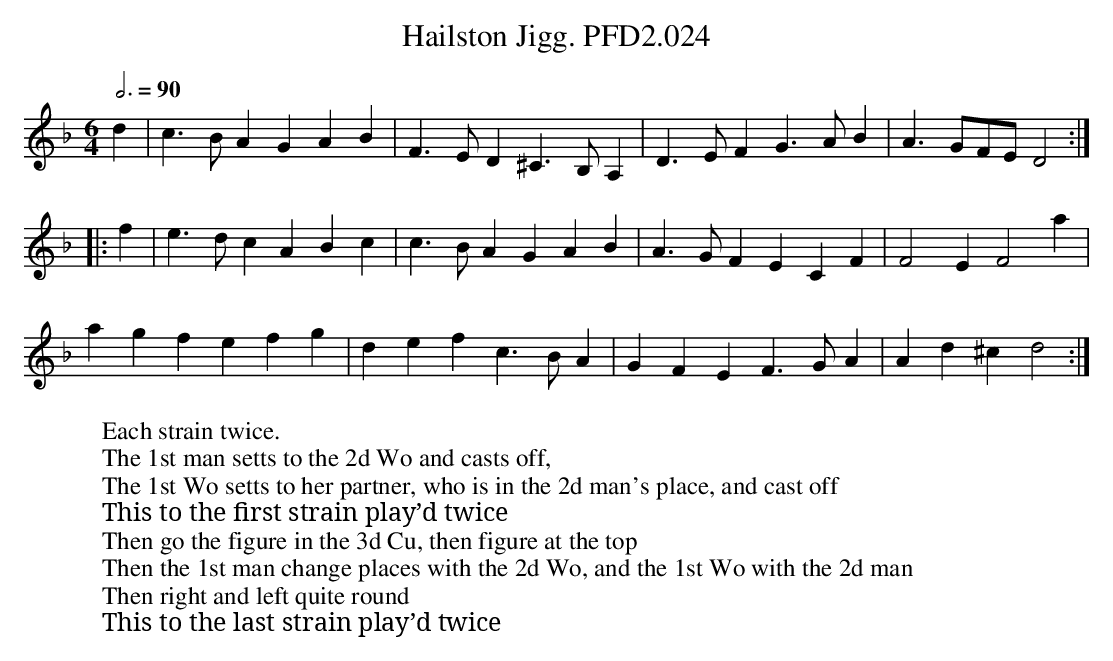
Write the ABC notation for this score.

X:1
T:Hailston Jigg. PFD2.024
M:6/4
L:1/4
Q:3/4=90
W:Each strain twice.
W:The 1st man setts to the 2d Wo and casts off,
W:The 1st Wo setts to her partner, who is in the 2d man's place, and cast off
W:This to the first strain play’d twice
W:Then go the figure in the 3d Cu, then figure at the top
W: Then the 1st man change places with the 2d Wo, and the 1st Wo with the 2d man
W:Then right and left quite round
W:This to the last strain play’d twice
K:Dm
d|c>BA GAB|F>ED ^C>B,A,|D>EF G>AB|A>GF/E/ D2:|
|:f|e>dc ABc|c>BA GAB|A>GF ECF|F2E F2a|
agf efg|def c>BA|GFE F>GA|Ad^c d2:|
